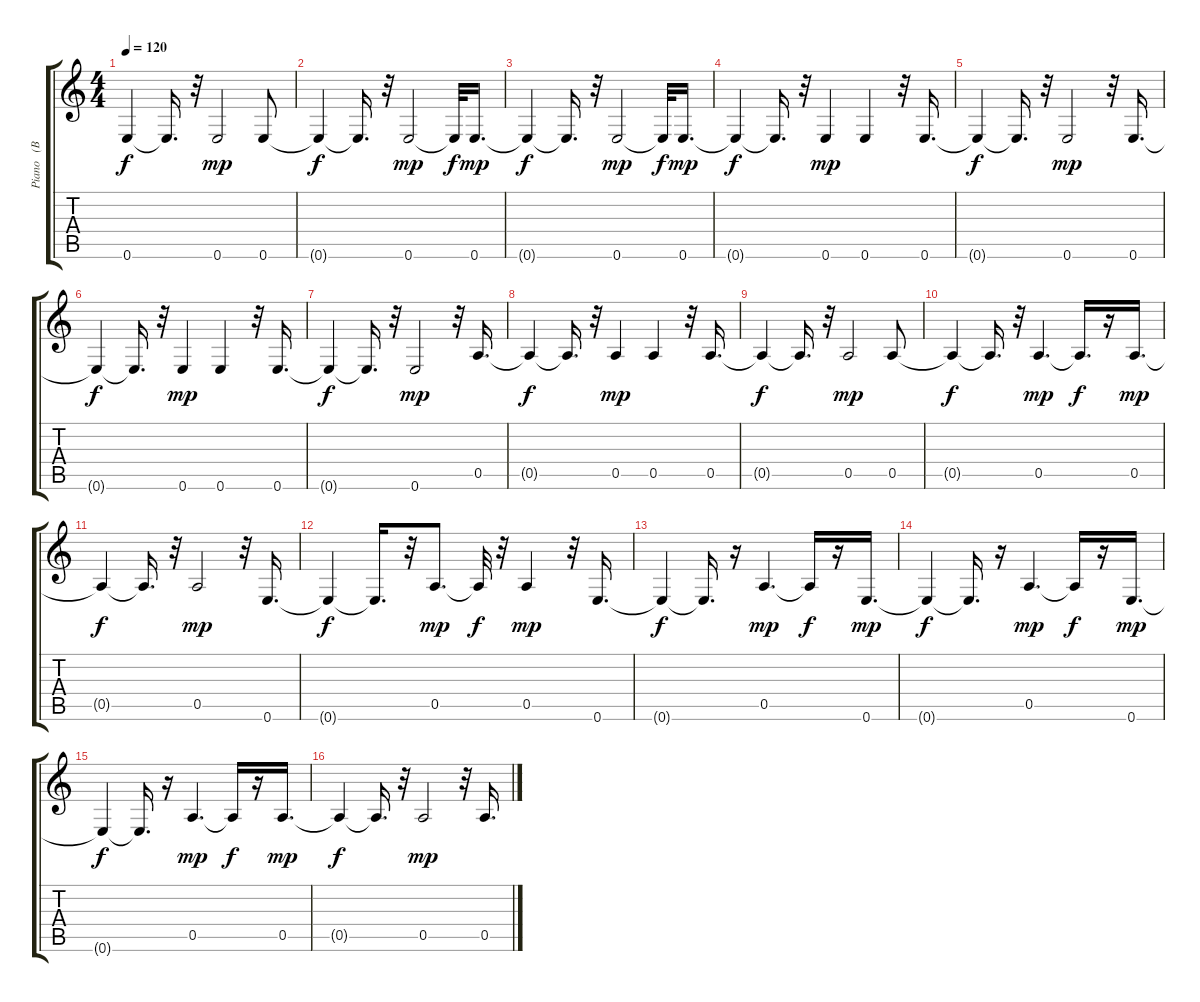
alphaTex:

\track ("Piano   (BB)" "Piano   (B") {instrument electricguitarclean}
\staff {score tabs}
\tuning (E4 B3 G3 D3 A2 E2) {hide}
\ts (4 4)
\tempo 120
\clef g2
\ks c
0.6{t}.4{dy f} 0.6{t}.16{d} r.32 0.6.2{dy mp} 0.6.8 |
0.6{t}.4{dy f} 0.6{t}.16{d} r.32 0.6.2{dy mp} 0.6{t}.32{dy f} 0.6.16{d dy mp} |
0.6{t}.4{dy f} 0.6{t}.16{d} r.32 0.6.2{dy mp} 0.6{t}.32{dy f} 0.6.16{d dy mp} |
0.6{t}.4{dy f} 0.6{t}.16{d} r.32 0.6.4{dy mp} 0.6.4 r.32 0.6.16{d} |
0.6{t}.4{dy f} 0.6{t}.16{d} r.32 0.6.2{dy mp} r.32 0.6.16{d} |
0.6{t}.4{dy f} 0.6{t}.16{d} r.32 0.6.4{dy mp} 0.6.4 r.32 0.6.16{d} |
0.6{t}.4{dy f} 0.6{t}.16{d} r.32 0.6.2{dy mp} r.32 0.5.16{d} |
0.5{t}.4{dy f} 0.5{t}.16{d} r.32 0.5.4{dy mp} 0.5.4 r.32 0.5.16{d} |
0.5{t}.4{dy f} 0.5{t}.16{d} r.32 0.5.2{dy mp} 0.5.8 |
0.5{t}.4{dy f} 0.5{t}.16{d} r.32 0.5.4{d dy mp} 0.5{t}.16{d dy f} r.16 0.5.16{d dy mp} |
0.5{t}.4{dy f} 0.5{t}.16{d} r.32 0.5.2{dy mp} r.32 0.6.16{d} |
0.6{t}.4{dy f} 0.6{t}.16{d} r.32 0.5.8{d dy mp} 0.5{t}.32{dy f} r.32 0.5.4{dy mp} r.32 0.6.16{d} |
0.6{t}.4{dy f} 0.6{t}.16{d} r.16 0.5.4{d dy mp} 0.5{t}.16{dy f} r.16 0.6.16{d dy mp} |
0.6{t}.4{dy f} 0.6{t}.16{d} r.16 0.5.4{d dy mp} 0.5{t}.16{dy f} r.16 0.6.16{d dy mp} |
0.6{t}.4{dy f} 0.6{t}.16{d} r.16 0.5.4{d dy mp} 0.5{t}.16{dy f} r.16 0.5.16{d dy mp} |
0.5{t}.4{dy f} 0.5{t}.16{d} r.32 0.5.2{dy mp} r.32 0.5.16{d}
